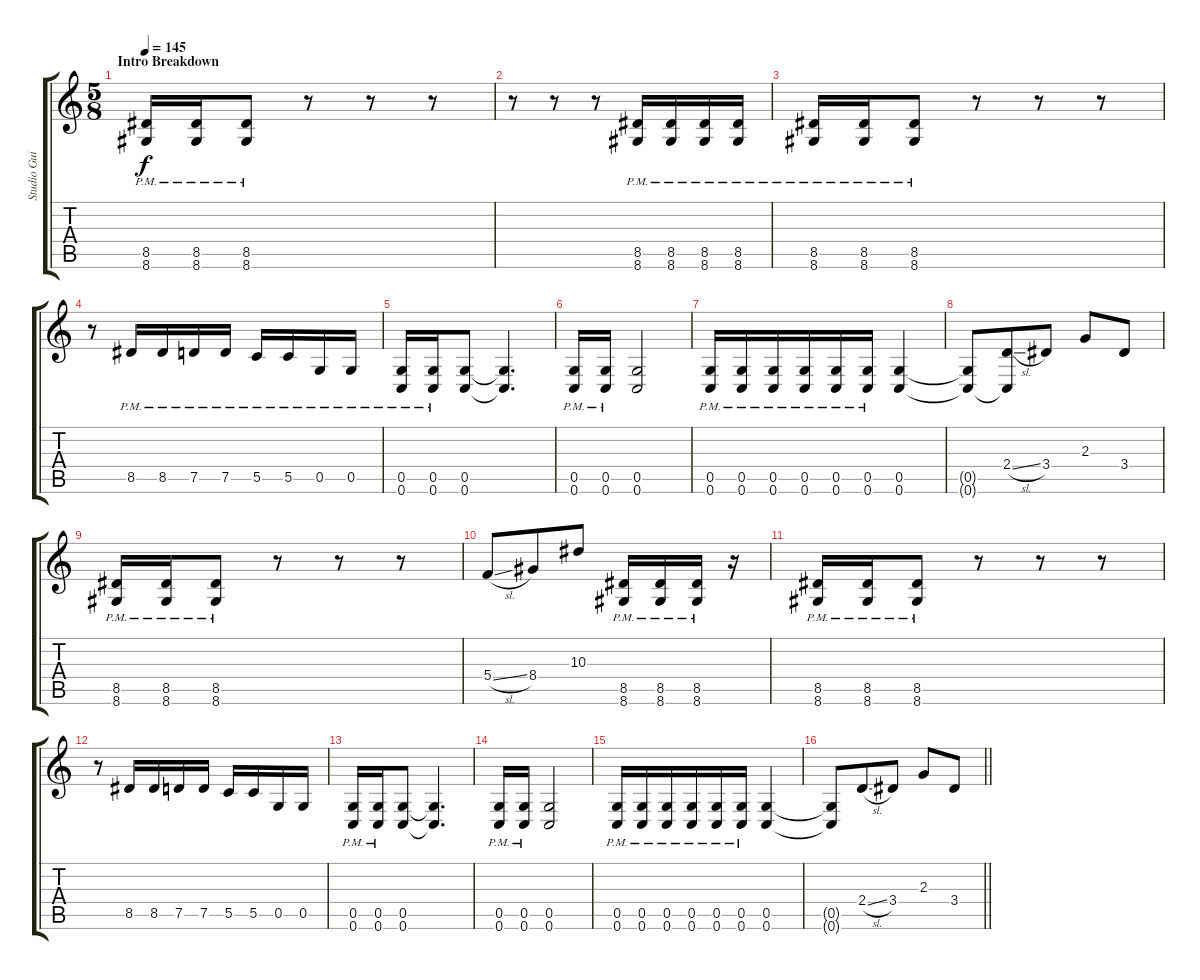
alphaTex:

\track ("Studio Guitar" "Studio Gui") {instrument distortionguitar}
\staff {score tabs}
\tuning (D4 A3 F3 C3 G2 C2) {hide}
\ts (5 8)
\section ("" "Intro Breakdown")
\tempo 145
\clef g2
\ks c
(8.5{pm} 8.6{pm}).16{dy f volume 16 balance 2 instrument distortionguitar} (8.5{pm} 8.6{pm}).16 (8.5{pm} 8.6{pm}).8 r.8 r.8 r.8 |
r.8 r.8 r.8 (8.5{pm} 8.6{pm}).16 (8.5{pm} 8.6{pm}).16 (8.5{pm} 8.6{pm}).16 (8.5{pm} 8.6{pm}).16 |
(8.5{pm} 8.6{pm}).16 (8.5{pm} 8.6{pm}).16 (8.5{pm} 8.6{pm}).8 r.8 r.8 r.8 |
r.8 8.5{pm}.16 8.5{pm}.16 7.5{pm}.16 7.5{pm}.16 5.5{pm}.16 5.5{pm}.16 0.5{pm}.16 0.5{pm}.16 |
(0.5{pm} 0.6{pm}).16 (0.5{pm} 0.6{pm}).16 (0.5 0.6).8 (0.5{t} 0.6{t}).4{d} |
(0.5{pm} 0.6{pm}).16 (0.5{pm} 0.6{pm}).16 (0.5 0.6).2 |
(0.5{pm} 0.6{pm}).16 (0.5{pm} 0.6{pm}).16 (0.5{pm} 0.6{pm}).16 (0.5{pm} 0.6{pm}).16 (0.5{pm} 0.6{pm}).16 (0.5{pm} 0.6{pm}).16 (0.5 0.6).4 |
(0.5{t} 0.6{t}).8 (2.4{sl} 0.6{t}).8 3.4.8 2.3.8 3.4.8 |
(8.5{pm} 8.6{pm}).16{volume 16 balance 2 instrument distortionguitar} (8.5{pm} 8.6{pm}).16 (8.5{pm} 8.6{pm}).8 r.8 r.8 r.8 |
5.4{sl}.8{balance 4} 8.4.8 10.3.8 (8.5{pm} 8.6{pm}).16{balance 2} (8.5{pm} 8.6{pm}).16 (8.5{pm} 8.6{pm}).16 r.16 |
(8.5{pm} 8.6{pm}).16 (8.5{pm} 8.6{pm}).16 (8.5{pm} 8.6{pm}).8 r.8 r.8 r.8 |
r.8 8.5.16 8.5.16 7.5.16 7.5.16 5.5.16 5.5.16 0.5.16 0.5.16 |
(0.5{pm} 0.6{pm}).16 (0.5{pm} 0.6{pm}).16 (0.5 0.6).8 (0.5{t} 0.6{t}).4{d} |
(0.5{pm} 0.6{pm}).16 (0.5{pm} 0.6{pm}).16 (0.5 0.6).2 |
(0.5{pm} 0.6{pm}).16 (0.5{pm} 0.6{pm}).16 (0.5{pm} 0.6{pm}).16 (0.5{pm} 0.6{pm}).16 (0.5{pm} 0.6{pm}).16 (0.5{pm} 0.6{pm}).16 (0.5 0.6).4 |
\barLineRight lightlight
(0.5{t} 0.6{t}).8 2.4{sl}.8 3.4.8 2.3.8 3.4.8
